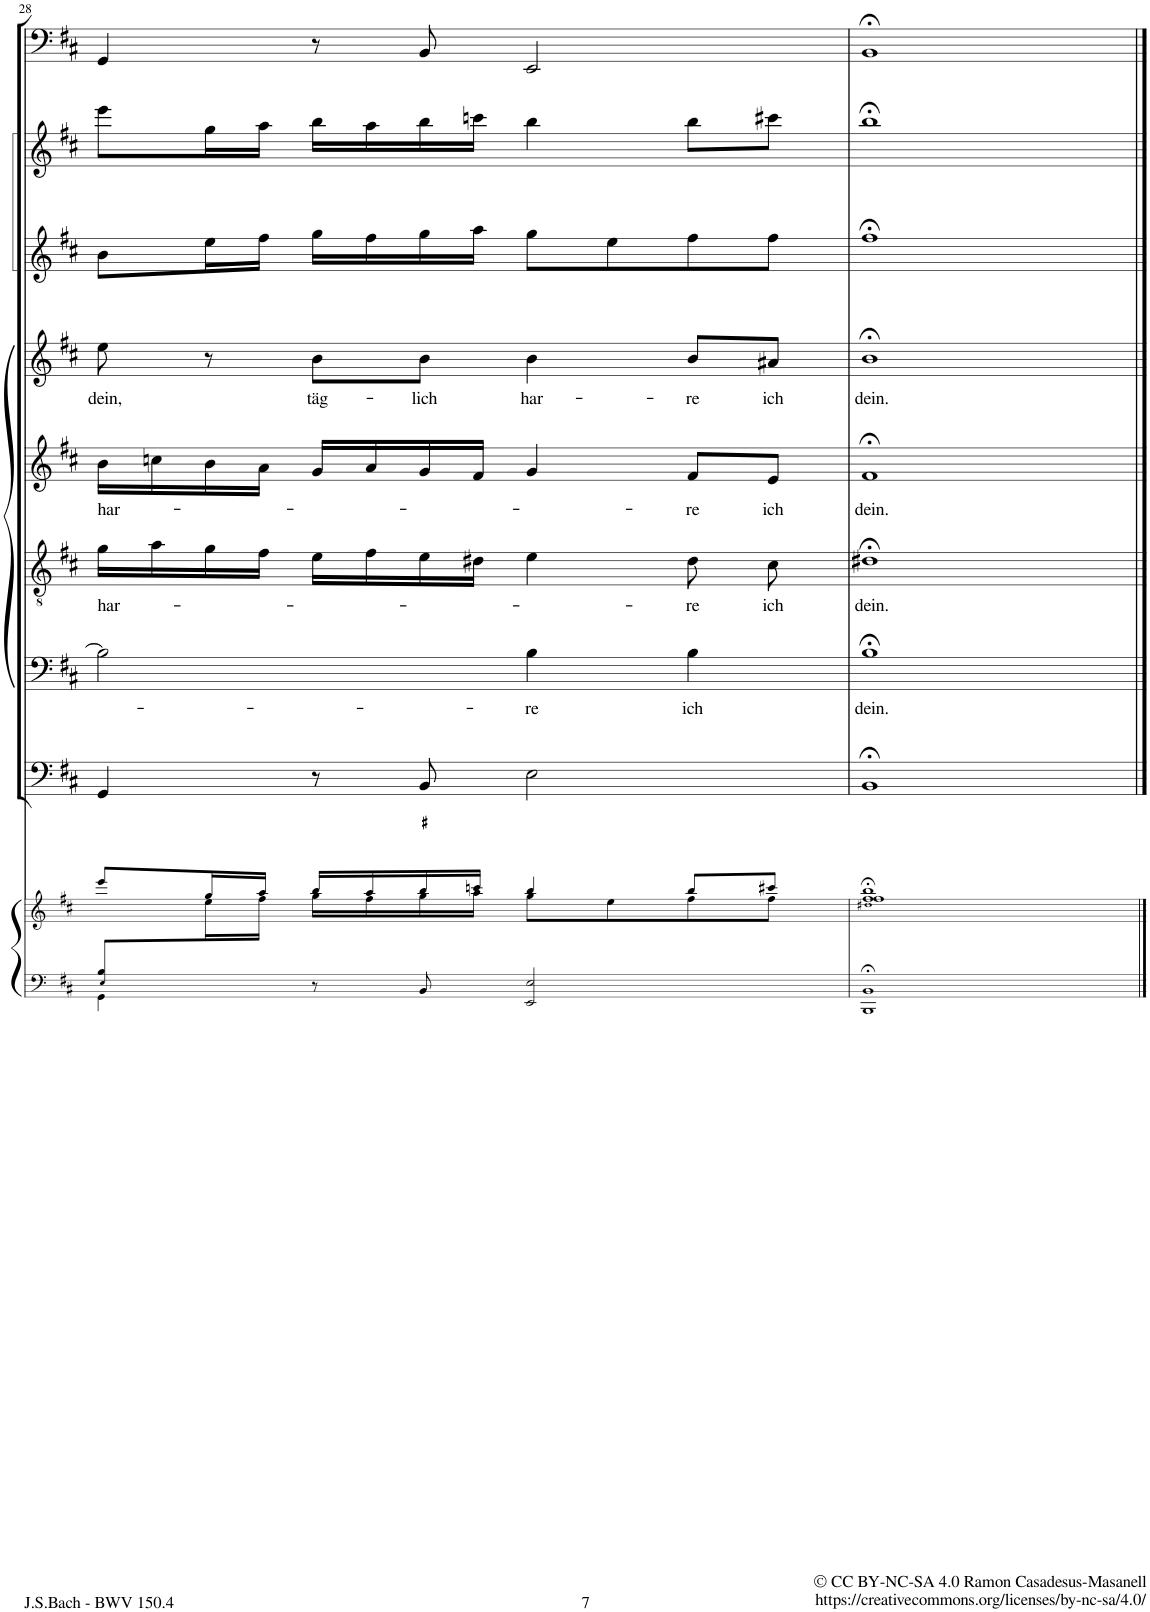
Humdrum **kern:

**kern	**kern	**kern	**kern	**text	**kern	**text	**kern	**text	**kern	**text	**kern	**kern	**kern
*part9	*part9	*part8	*part7	*part7	*part6	*part6	*part5	*part5	*part4	*part4	*part3	*part2	*part1
*staff10	*staff9	*staff8	*staff7	*staff7	*staff6	*staff6	*staff5	*staff5	*staff4	*staff4	*staff3	*staff2	*staff1
*I"Piano reduction	*	*I"Continuo	*I"Basso	*	*I"Tenore	*	*I"Alto	*	*I"Soprano	*	*I"Violino II	*I"Violino I	*I"Fagotto
*I'Pno	*	*	*	*	*	*	*	*	*	*	*I'Vln	*I'Vln	*
!!LO:PB:g=z
*clefF4	*clefG2	*clefF4	*clefF4	*	*clefGv2	*	*clefG2	*	*clefG2	*	*clefG2	*clefG2	*clefF4
*k[f#c#]	*k[f#c#]	*k[f#c#]	*k[f#c#]	*	*k[f#c#]	*	*k[f#c#]	*	*k[f#c#]	*	*k[f#c#]	*k[f#c#]	*k[f#c#]
*M4/4	*M4/4	*M4/4	*M4/4	*	*M4/4	*	*M4/4	*	*M4/4	*	*M4/4	*M4/4	*M4/4
*met(c)	*met(c)	*met(c)	*met(c)	*	*met(c)	*	*met(c)	*	*met(c)	*	*met(c)	*met(c)	*met(c)
=28	=28	=28	=28	=28	=28	=28	=28	=28	=28	=28	=28	=28	=28
*^	*^	*	*	*	*	*	*	*	*	*	*	*	*
!	!	!	!	!	!	!	!	!LO:LY:b	!	!LO:LY:b	!	!LO:LY:b	!	!	!
8E!/ 8B/L	4GG\	8eee/L	8ryy	4GG/	2B\]	.	16g\LL	har-	16b\LL	har-	8ee\	dein,	8b\L	8eee\L	4GG/
.	.	.	.	.	.	.	16a\	.	16ccn\	.	.	.	.	.	.
2..ryy	.	16gg/L	16ee\L	.	.	.	16g\	.	16b\	.	8r	.	16ee\L	16gg\L	.
.	.	16aa/JJ	16ff#\JJ	.	.	.	16f#\JJ	.	16a\JJ	.	.	.	16ff#\JJ	16aa\JJ	.
!	!	!	!	!	!	!	!	!	!	!	!	!LO:LY:b	!	!	!
.	8r	16bb/LL	16gg\LL	8r	.	.	16e\LL	.	16g/LL	.	8b\L	täg-	16gg\LL	16bb\LL	8r
.	.	16aa/	16ff#\	.	.	.	16f#\	.	16a/	.	.	.	16ff#\	16aa\	.
!	!	!	!	!	!	!	!	!	!	!	!	!LO:LY:b	!	!	!
.	8BB/	16bb/	16gg\	8BB/	.	.	16e\	.	16g/	.	8b\J	-lich	16gg\	16bb\	8BB/
.	.	16cccn/JJ	16aa\JJ	.	.	.	16d#X\JJ	.	16f#/JJ	.	.	.	16aa\JJ	16cccn\JJ	.
!	!	!	!	!	!	!LO:LY:b	!	!	!	!	!	!LO:LY:b	!	!	!
.	2EE/ 2E/	4bb/	8gg\L	2E\	4B\	-re	4e\	.	4g/	.	4b\	har-	8gg\L	4bb\	2EE/
.	.	.	8ee\	.	.	.	.	.	.	.	.	.	8ee\	.	.
!	!	!	!	!	!	!LO:LY:b	!	!LO:LY:b	!	!LO:LY:b	!	!LO:LY:b	!	!	!
.	.	8bb/L	8ff#\	.	4B\	ich	8d#\	-re	8f#/L	-re	8b/L	-re	8ff#\	8bb\L	.
!	!	!	!	!	!	!	!	!LO:LY:b	!	!LO:LY:b	!	!LO:LY:b	!	!	!
.	.	8ccc#X/J	8ff#\J	.	.	.	8c#\	ich	8e/J	ich	8a#X/J	ich	8ff#\J	8ccc#X\J	.
*v	*v	*	*	*	*	*	*	*	*	*	*	*	*	*	*
=29	=29	=29	=29	=29	=29	=29	=29	=29	=29	=29	=29	=29	=29	=29
!	!	!	!	!	!LO:LY:b	!	!LO:LY:b	!	!LO:LY:b	!	!LO:LY:b	!	!	!
1BBB> 1BB>	1ff#> 1ff#> 1bb>	1dd#X!	1BB>	1B>	dein.	1d#X>	dein.	1f#>	dein.	1b>	dein.	1ff#>	1bb>	1BB>
*	*v	*v	*	*	*	*	*	*	*	*	*	*	*	*
==	==	==	==	==	==	==	==	==	==	==	==	==	==
*-	*-	*-	*-	*-	*-	*-	*-	*-	*-	*-	*-	*-	*-
